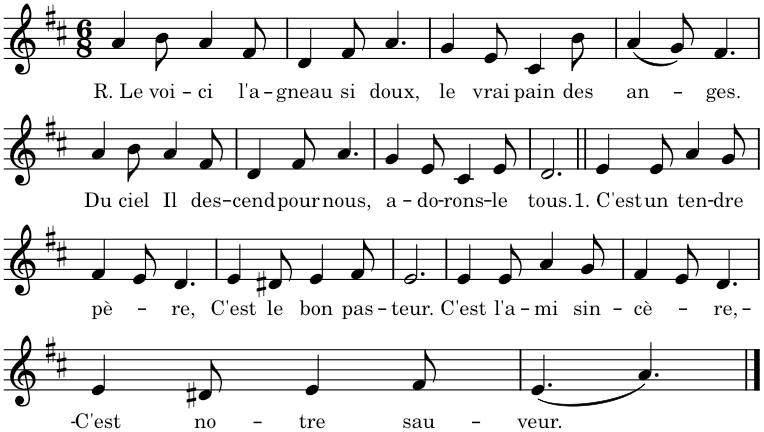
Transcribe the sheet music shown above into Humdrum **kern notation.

**kern	**text
*part1	*part1
*staff1	*staff1
*I"1	*
*clefG2	*
*k[f#c#]	*
*M6/8	*
=1	=1
!	!LO:LY:b
4a/	R. Le
!	!LO:LY:b
8b\	voi-
!	!LO:LY:b
4a/	-ci
!	!LO:LY:b
8f#/	l'a-
=2	=2
!	!LO:LY:b
4d/	-gneau
!	!LO:LY:b
8f#/	si
!	!LO:LY:b
4.a/	doux,
=3	=3
!	!LO:LY:b
4g/	le
!	!LO:LY:b
8e/	vrai
!	!LO:LY:b
4c#/	pain
!	!LO:LY:b
8b\	des
=4	=4
!	!LO:LY:b
(4a/	an-
8g/)	.
!	!LO:LY:b
4.f#/	-ges.
!!LO:LB:g=z
=5	=5
!	!LO:LY:b
4a/	Du
!	!LO:LY:b
8b\	ciel
!	!LO:LY:b
4a/	Il
!	!LO:LY:b
8f#/	des-
=6	=6
!	!LO:LY:b
4d/	-cend
!	!LO:LY:b
8f#/	pour
!	!LO:LY:b
4.a/	nous,
=7	=7
!	!LO:LY:b
4g/	a-
!	!LO:LY:b
8e/	-do-
!	!LO:LY:b
4c#/	-rons-
!	!LO:LY:b
8e/	-le
=8	=8
!	!LO:LY:b
2.d/	tous.
=9||	=9||
!	!LO:LY:b
4e/	1. C'est
!	!LO:LY:b
8e/	un
!	!LO:LY:b
4a/	ten-
!	!LO:LY:b
8g/	-dre
!!LO:LB:g=z
=10	=10
!	!LO:LY:b
4f#/	pè-
8e/	.
!	!LO:LY:b
4.d/	-re,
=11	=11
!	!LO:LY:b
4e/	C'est
!	!LO:LY:b
8d#X/	le
!	!LO:LY:b
4e/	bon
!	!LO:LY:b
8f#/	pas-
=12	=12
!	!LO:LY:b
2.e/	-teur.
=13	=13
!	!LO:LY:b
4e/	C'est
!	!LO:LY:b
8e/	l'a-
!	!LO:LY:b
4a/	-mi
!	!LO:LY:b
8g/	sin-
=14	=14
!	!LO:LY:b
4f#/	-cè-
8e/	.
!	!LO:LY:b
4.d/	-re,-
!!LO:LB:g=z
=15	=15
!	!LO:LY:b
4e/	-C'est
!	!LO:LY:b
8d#X/	no-
!	!LO:LY:b
4e/	-tre
!	!LO:LY:b
8f#/	sau-
=16	=16
!	!LO:LY:b
(4.e/	-veur.
4.a/)	.
==	==
*-	*-
